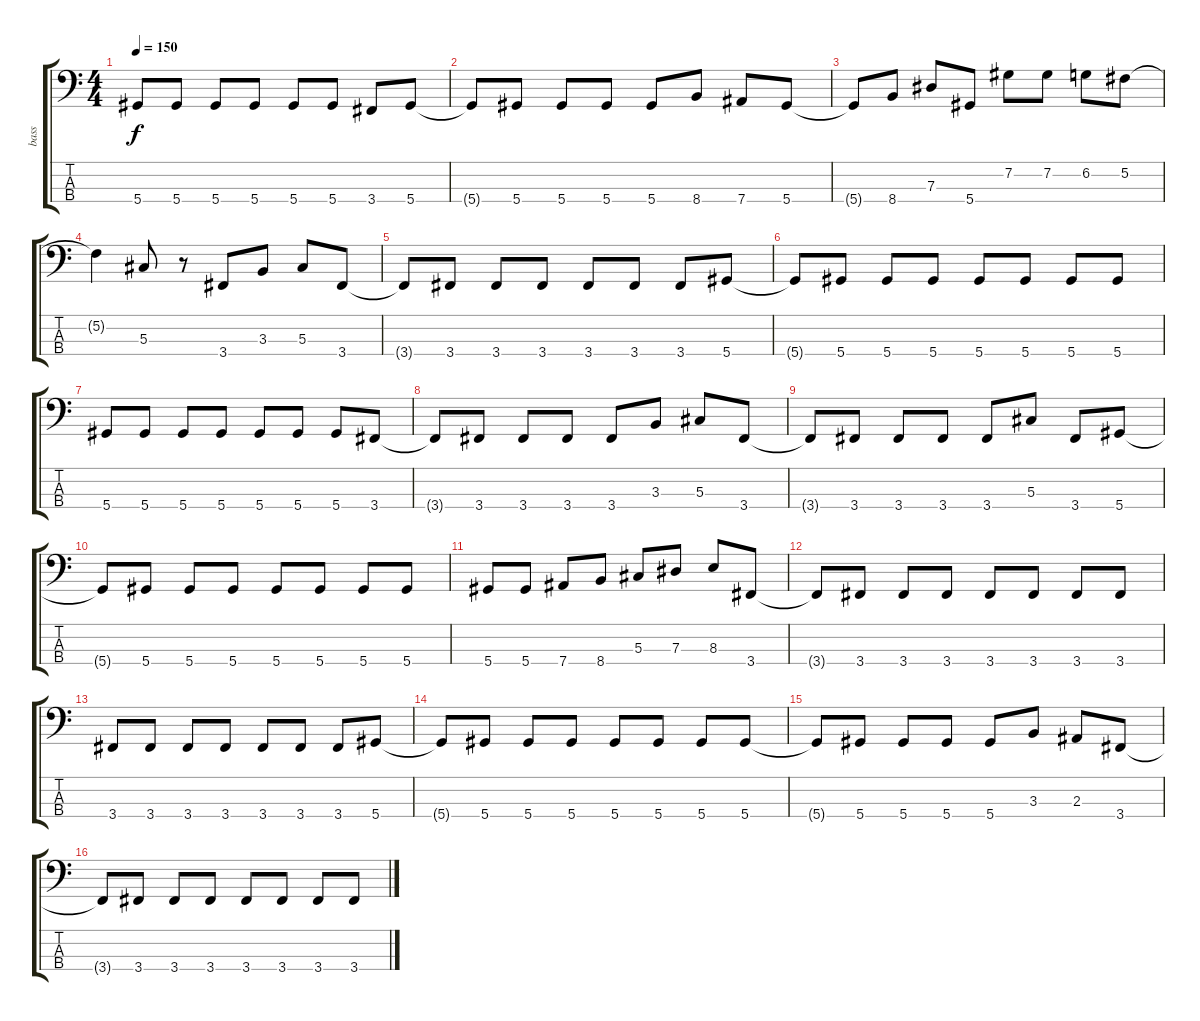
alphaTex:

\track ("bass" "bass") {instrument electricbasspick}
\staff {score tabs}
\tuning (Gb2 Db2 Ab1 Eb1) {hide}
\ts (4 4)
\tempo 150
\clef f4
\ks c
5.4.8{dy f} 5.4.8 5.4.8 5.4.8 5.4.8 5.4.8 3.4.8 5.4.8 |
5.4{t}.8 5.4.8 5.4.8 5.4.8 5.4.8 8.4.8 7.4.8 5.4.8 |
5.4{t}.8 8.4.8 7.3.8 5.4.8 7.2.8 7.2.8 6.2.8 5.2.8 |
5.2{t}.4 5.3.8 r.8 3.4.8 3.3.8 5.3.8 3.4.8 |
3.4{t}.8 3.4.8 3.4.8 3.4.8 3.4.8 3.4.8 3.4.8 5.4.8 |
5.4{t}.8 5.4.8 5.4.8 5.4.8 5.4.8 5.4.8 5.4.8 5.4.8 |
5.4.8 5.4.8 5.4.8 5.4.8 5.4.8 5.4.8 5.4.8 3.4.8 |
3.4{t}.8 3.4.8 3.4.8 3.4.8 3.4.8 3.3.8 5.3.8 3.4.8 |
3.4{t}.8 3.4.8 3.4.8 3.4.8 3.4.8 5.3.8 3.4.8 5.4.8 |
5.4{t}.8 5.4.8 5.4.8 5.4.8 5.4.8 5.4.8 5.4.8 5.4.8 |
5.4.8 5.4.8 7.4.8 8.4.8 5.3.8 7.3.8 8.3.8 3.4.8 |
3.4{t}.8 3.4.8 3.4.8 3.4.8 3.4.8 3.4.8 3.4.8 3.4.8 |
3.4.8 3.4.8 3.4.8 3.4.8 3.4.8 3.4.8 3.4.8 5.4.8 |
5.4{t}.8 5.4.8 5.4.8 5.4.8 5.4.8 5.4.8 5.4.8 5.4.8 |
5.4{t}.8 5.4.8 5.4.8 5.4.8 5.4.8 3.3.8 2.3.8 3.4.8 |
3.4{t}.8 3.4.8 3.4.8 3.4.8 3.4.8 3.4.8 3.4.8 3.4.8
